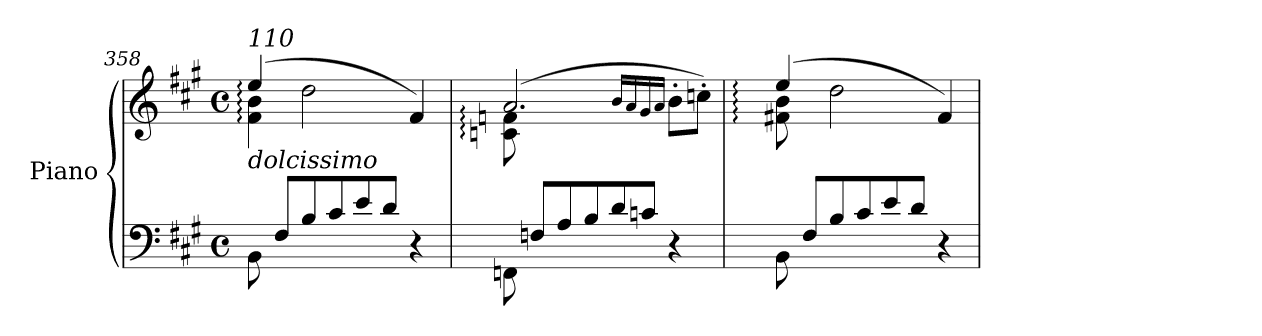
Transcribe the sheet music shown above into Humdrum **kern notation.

**kern	**kern
*part1	*part1
*staff2	*staff1
*I"Piano	*
*I'Pno	*
!!LO:LB:g=z
*clefF4	*clefG2
*k[f#c#g#]	*k[f#c#g#]
*M4/4	*M4/4
*met(c)	*met(c)
=358	=358
*	*^
*	*	*^
!	!LO:TX:a:i:t=110	!	!
!	!LO:TX:b:i:t=dolcissimo	!	!
8BB\	(>4ee/	4f#\ 4b\	4f#yy: 4byy: 4eeyy:
8F#/L	.	.	.
8B/	2dd\	2.ryy	2.ryy
8c#/	.	.	.
8e/	.	.	.
8d/J	.	.	.
4r	4f#/)	.	.
=359	=359	=359	=359
8FFn\	(>2.a/	8cn\: 8fn\:	4cyy: 4fyy: 4ayy:
8Fn/L	.	2..ryy	.
8A/	.	.	2.ryy
8B/	.	.	.
8d/	.	.	.
8cn/J	.	.	.
.	16qb/LL	.	.
.	16qa/	.	.
.	16qg#/	.	.
.	16qa/JJ	.	.
4r	8b'\L	.	.
.	8ccn'\J)	.	.
=360	=360	=360	=360
8BB\	(>4ee/	8f#X\: 8b\:	4f#yy: 4byy: 4eeyy:
8F#/L	.	2..ryy	.
8B/	2dd\	.	2.ryy
8c#/	.	.	.
8e/	.	.	.
8d/J	.	.	.
4r	4f#/)	.	.
*	*v	*v	*v
=	=
*-	*-
